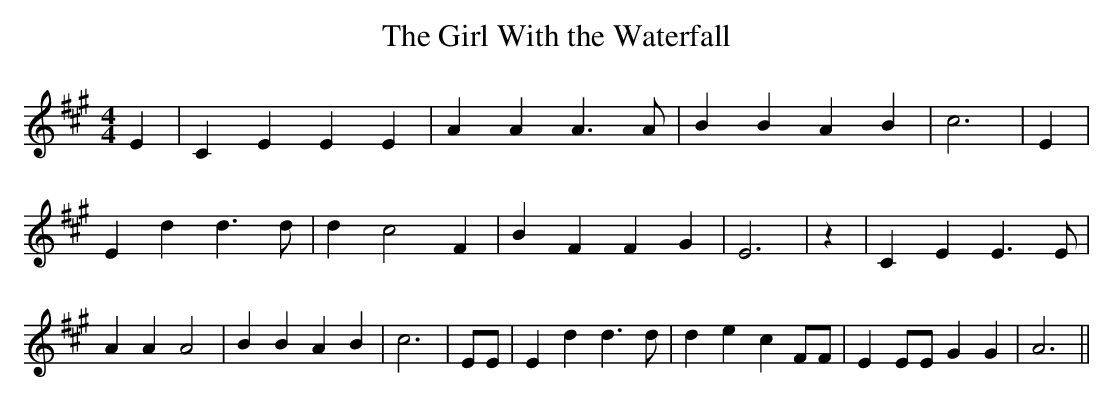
X:1
T:The Girl With the Waterfall
M:4/4
L:1/4
K:A
 E| C E E E| A A A3/2 A/2| B B A B| c3| E| E d d3/2 d/2| d c2 F| B F F G|\
 E3| z| C E E3/2 E/2| A A A2| B B A B| c3| E/2E/2| E d d3/2 d/2| d e c F/2F/2|\
 E E/2E/2 G G| A3||
